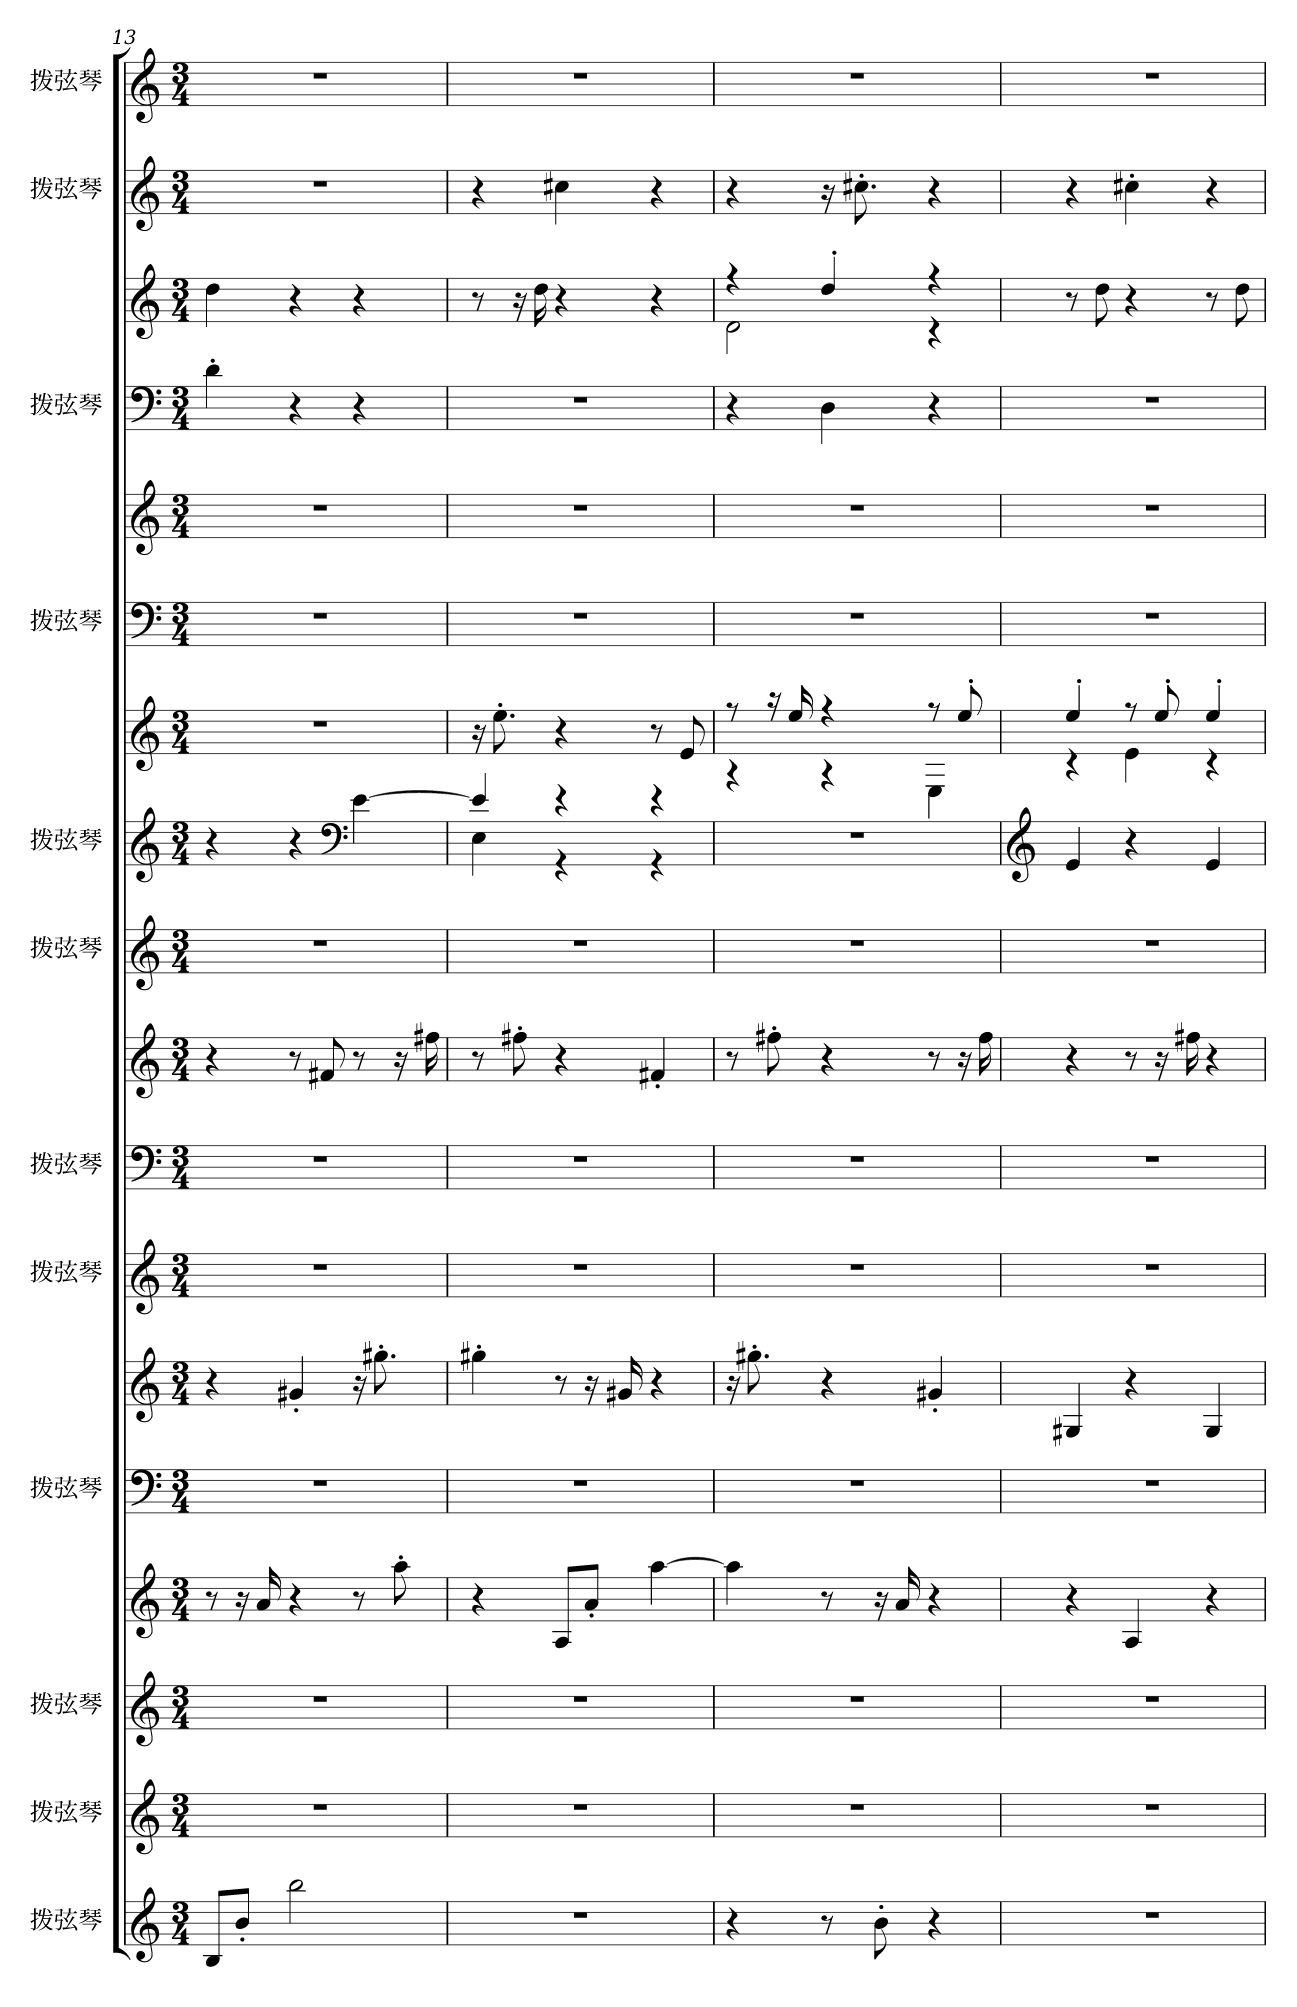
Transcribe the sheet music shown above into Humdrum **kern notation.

**kern	**kern	**kern	**kern	**kern	**kern	**kern	**kern	**kern	**kern	**kern	**kern	**kern	**kern	**kern	**kern	**kern	**kern
*part12	*part11	*part10	*part10	*part9	*part9	*part8	*part7	*part7	*part6	*part5	*part5	*part4	*part4	*part3	*part3	*part2	*part1
*staff18	*staff17	*staff16	*staff15	*staff14	*staff13	*staff12	*staff11	*staff10	*staff9	*staff8	*staff7	*staff6	*staff5	*staff4	*staff3	*staff2	*staff1
*I"拨弦琴	*I"拨弦琴	*I"拨弦琴	*	*I"拨弦琴	*	*I"拨弦琴	*I"拨弦琴	*	*I"拨弦琴	*I"拨弦琴	*	*I"拨弦琴	*	*I"拨弦琴	*	*I"拨弦琴	*I"拨弦琴
*clefG2	*clefG2	*clefG2	*clefG2	*clefF4	*clefG2	*clefG2	*clefF4	*clefG2	*clefG2	*clefG2	*clefG2	*clefF4	*clefG2	*clefF4	*clefG2	*clefG2	*clefG2
*k[]	*k[]	*k[]	*k[]	*k[]	*k[]	*k[]	*k[]	*k[]	*k[]	*k[]	*k[]	*k[]	*k[]	*k[]	*k[]	*k[]	*k[]
*M3/4	*M3/4	*M3/4	*M3/4	*M3/4	*M3/4	*M3/4	*M3/4	*M3/4	*M3/4	*M3/4	*M3/4	*M3/4	*M3/4	*M3/4	*M3/4	*M3/4	*M3/4
=13	=13	=13	=13	=13	=13	=13	=13	=13	=13	=13	=13	=13	=13	=13	=13	=13	=13
8B/L	2.r	2.r	8r	2.r	4r	2.r	2.r	4r	2.r	4r	2.r	2.r	2.r	4d'\	4dd\	2.r	2.r
8b'/J	.	.	16r	.	.	.	.	.	.	.	.	.	.	.	.	.	.
.	.	.	16a/	.	.	.	.	.	.	.	.	.	.	.	.	.	.
2bb\	.	.	4r	.	4g#X'/	.	.	8r	.	4r	.	.	.	4r	4r	.	.
.	.	.	.	.	.	.	.	8f#X/	.	.	.	.	.	.	.	.	.
*	*	*	*	*	*	*	*	*	*	*clefF4	*	*	*	*	*	*	*
.	.	.	8r	.	16r	.	.	8r	.	[4e\	.	.	.	4r	4r	.	.
.	.	.	.	.	8.gg#X'\	.	.	.	.	.	.	.	.	.	.	.	.
.	.	.	8aa'\	.	.	.	.	16r	.	.	.	.	.	.	.	.	.
.	.	.	.	.	.	.	.	16ff#X\	.	.	.	.	.	.	.	.	.
=14	=14	=14	=14	=14	=14	=14	=14	=14	=14	=14	=14	=14	=14	=14	=14	=14	=14
*	*	*	*	*	*	*	*	*	*	*^	*	*	*	*	*	*	*
2.r	2.r	2.r	4r	2.r	4gg#X'\	2.r	2.r	8r	2.r	4e/]	4E\	16r	2.r	2.r	2.r	8r	4r	2.r
.	.	.	.	.	.	.	.	.	.	.	.	8.ee'\	.	.	.	.	.	.
.	.	.	.	.	.	.	.	8ff#X'\	.	.	.	.	.	.	.	16r	.	.
.	.	.	.	.	.	.	.	.	.	.	.	.	.	.	.	16dd\	.	.
.	.	.	8A/L	.	8r	.	.	4r	.	4r	4r	4r	.	.	.	4r	4cc#X\	.
.	.	.	8a'/J	.	16r	.	.	.	.	.	.	.	.	.	.	.	.	.
.	.	.	.	.	16g#X/	.	.	.	.	.	.	.	.	.	.	.	.	.
.	.	.	[4aa\	.	4r	.	.	4f#X'/	.	4r	4r	8r	.	.	.	4r	4r	.
.	.	.	.	.	.	.	.	.	.	.	.	8e/	.	.	.	.	.	.
*	*	*	*	*	*	*	*	*	*	*v	*v	*	*	*	*	*	*	*
!!LO:PB:g=z
=15	=15	=15	=15	=15	=15	=15	=15	=15	=15	=15	=15	=15	=15	=15	=15	=15	=15
*	*	*	*	*	*	*	*	*	*	*	*^	*	*	*	*^	*	*
4r	2.r	2.r	4aa\]	2.r	16r	2.r	2.r	8r	2.r	2.r	8r	4r	2.r	2.r	4r	4r	2d\	4r	2.r
.	.	.	.	.	8.gg#X'\	.	.	.	.	.	.	.	.	.	.	.	.	.	.
.	.	.	.	.	.	.	.	8ff#X'\	.	.	16r	.	.	.	.	.	.	.	.
.	.	.	.	.	.	.	.	.	.	.	16ee/	.	.	.	.	.	.	.	.
8r	.	.	8r	.	4r	.	.	4r	.	.	4r	4r	.	.	4D\	4dd'/	.	16r	.
.	.	.	.	.	.	.	.	.	.	.	.	.	.	.	.	.	.	8.cc#X'\	.
8b'\	.	.	16r	.	.	.	.	.	.	.	.	.	.	.	.	.	.	.	.
.	.	.	16a/	.	.	.	.	.	.	.	.	.	.	.	.	.	.	.	.
4r	.	.	4r	.	4g#X'/	.	.	8r	.	.	8r	4E\	.	.	4r	4r	4r	4r	.
.	.	.	.	.	.	.	.	16r	.	.	8ee'/	.	.	.	.	.	.	.	.
.	.	.	.	.	.	.	.	16ff#\	.	.	.	.	.	.	.	.	.	.	.
*	*	*	*	*	*	*	*	*	*	*	*	*	*	*	*	*v	*v	*	*
=16	=16	=16	=16	=16	=16	=16	=16	=16	=16	=16	=16	=16	=16	=16	=16	=16	=16	=16
*	*	*	*	*	*	*	*	*	*	*clefG2	*	*	*	*	*	*	*	*
2.r	2.r	2.r	4r	2.r	4G#X/	2.r	2.r	4r	2.r	4e/	4ee'/	4r	2.r	2.r	2.r	8r	4r	2.r
.	.	.	.	.	.	.	.	.	.	.	.	.	.	.	.	8dd\	.	.
.	.	.	4A/	.	4r	.	.	8r	.	4r	8r	4e\	.	.	.	4r	4cc#X'\	.
.	.	.	.	.	.	.	.	16r	.	.	8ee'/	.	.	.	.	.	.	.
.	.	.	.	.	.	.	.	16ff#X\	.	.	.	.	.	.	.	.	.	.
.	.	.	4r	.	4G#/	.	.	4r	.	4e/	4ee'/	4r	.	.	.	8r	4r	.
.	.	.	.	.	.	.	.	.	.	.	.	.	.	.	.	8dd\	.	.
*	*	*	*	*	*	*	*	*	*	*	*v	*v	*	*	*	*	*	*
=	=	=	=	=	=	=	=	=	=	=	=	=	=	=	=	=	=
*-	*-	*-	*-	*-	*-	*-	*-	*-	*-	*-	*-	*-	*-	*-	*-	*-	*-
